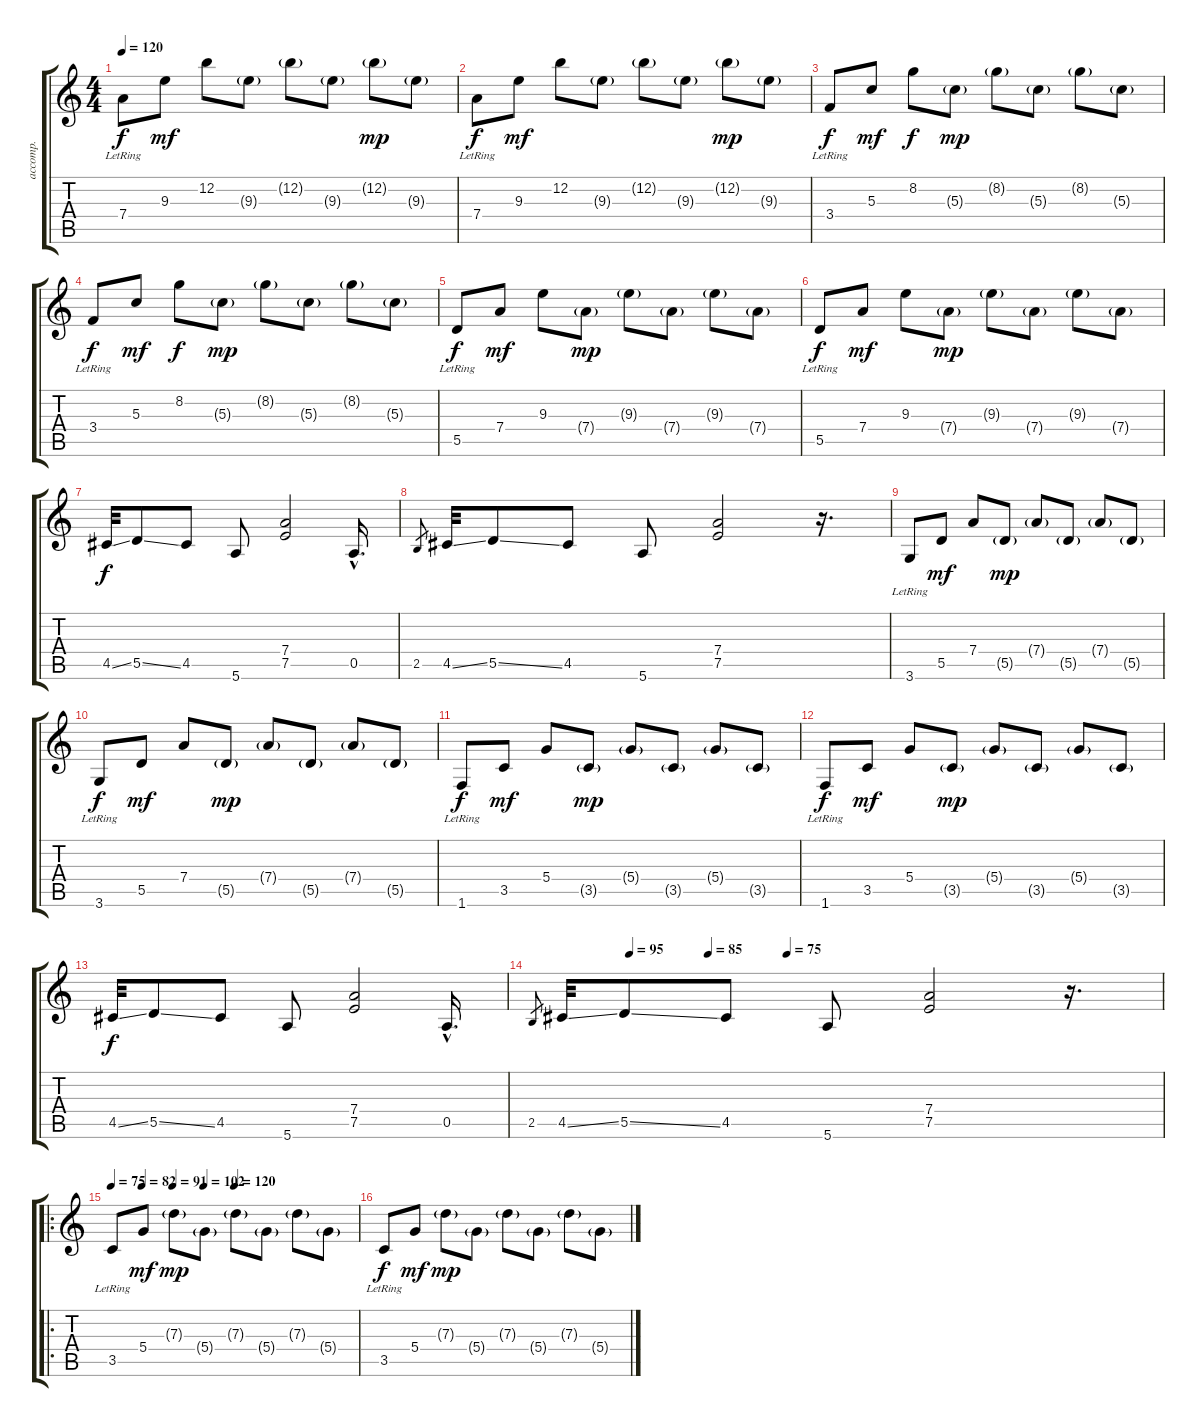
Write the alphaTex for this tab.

\track ("accomp." "accomp.") {instrument acousticguitarnylon}
\staff {score tabs}
\tuning (E4 B3 G3 D3 A2 E2) {hide}
\ts (4 4)
\tempo 120
\clef g2
\ks c
7.4{lr}.8{dy f} 9.3.8{dy mf} 12.2.8 9.3{g}.8 12.2{g}.8 9.3{g}.8 12.2{g}.8{dy mp} 9.3{g}.8 |
7.4{lr}.8{dy f} 9.3.8{dy mf} 12.2.8 9.3{g}.8 12.2{g}.8 9.3{g}.8 12.2{g}.8{dy mp} 9.3{g}.8 |
3.4{lr}.8{dy f} 5.3.8{dy mf} 8.2.8{dy f} 5.3{g}.8{dy mp} 8.2{g}.8 5.3{g}.8 8.2{g}.8 5.3{g}.8 |
3.4{lr}.8{dy f} 5.3.8{dy mf} 8.2.8{dy f} 5.3{g}.8{dy mp} 8.2{g}.8 5.3{g}.8 8.2{g}.8 5.3{g}.8 |
5.5{lr}.8{dy f} 7.4.8{dy mf} 9.3.8 7.4{g}.8{dy mp} 9.3{g}.8 7.4{g}.8 9.3{g}.8 7.4{g}.8 |
5.5{lr}.8{dy f} 7.4.8{dy mf} 9.3.8 7.4{g}.8{dy mp} 9.3{g}.8 7.4{g}.8 9.3{g}.8 7.4{g}.8 |
4.5{ss}.32{dy f} 5.5{ss}.8 4.5.8 5.6.8 (7.4 7.5).2 0.5{hac}.16{d} |
2.5.8{gr} 4.5{ss}.32 5.5{ss}.8 4.5.8 5.6.8 (7.4 7.5).2 r.16{d} |
3.6{lr}.8 5.5.8{dy mf} 7.4.8 5.5{g}.8{dy mp} 7.4{g}.8 5.5{g}.8 7.4{g}.8 5.5{g}.8 |
3.6{lr}.8{dy f} 5.5.8{dy mf} 7.4.8 5.5{g}.8{dy mp} 7.4{g}.8 5.5{g}.8 7.4{g}.8 5.5{g}.8 |
1.6{lr}.8{dy f} 3.5.8{dy mf} 5.4.8 3.5{g}.8{dy mp} 5.4{g}.8 3.5{g}.8 5.4{g}.8 3.5{g}.8 |
1.6{lr}.8{dy f} 3.5.8{dy mf} 5.4.8 3.5{g}.8{dy mp} 5.4{g}.8 3.5{g}.8 5.4{g}.8 3.5{g}.8 |
4.5{ss}.32{dy f} 5.5{ss}.8 4.5.8 5.6.8 (7.4 7.5).2 0.5{hac}.16{d} |
\tempo (95 0.15625)
\tempo (85 0.28125)
\tempo (75 0.40625)
2.5.8{gr} 4.5{ss}.32 5.5{ss}.8 4.5.8 5.6.8 (7.4 7.5).2 r.16{d} |
\ro
\tempo 75
\tempo (82 0.125)
\tempo (91 0.25)
\tempo (102 0.375)
\tempo (120 0.5)
3.5{lr}.8 5.4.8{dy mf} 7.3{g}.8{dy mp} 5.4{g}.8 7.3{g}.8 5.4{g}.8 7.3{g}.8 5.4{g}.8 |
3.5{lr}.8{dy f} 5.4.8{dy mf} 7.3{g}.8{dy mp} 5.4{g}.8 7.3{g}.8 5.4{g}.8 7.3{g}.8 5.4{g}.8
